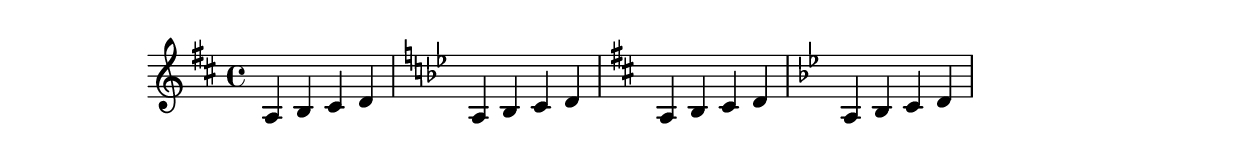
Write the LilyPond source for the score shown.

%% DO NOT EDIT this file manually; it is automatically
%% generated from LSR http://lsr.dsi.unimi.it
%% Make any changes in LSR itself, or in Documentation/snippets/new/ ,
%% and then run scripts/auxiliar/makelsr.py
%%
%% This file is in the public domain.
\version "2.14.0"

\header {
%% Translation of GIT committish: bbf8fd2b5a3ebf20a1fdc91613dc49045a53a270
  texidocit = "
Quando l'armatura di chiave cambia, vengono inseriti automaticamente i
segni di bequadro per annulare le alterazioni di precedenti armature.  Si
può evitare questo comportamento impostando su @code{f} (falso) la proprietà
@code{printKeyCancellation} nel contesto @code{Staff}.

"
  doctitleit = "Impedire l'inserimento dei segni di bequadro quando cambia l'armatura di chiave"

  lsrtags = "pitches"




%% Translation of GIT committish: 6977ddc9a3b63ea810eaecb864269c7d847ccf98
doctitlees = "Evitar que se impriman becuadros cuando cambia la armadura"

texidoces = "

Cuando cambia la armadura de la tonalidad, se imprimen becuadros
automáticamente para cancelar las alteraciones de las armaduras
anteriores.  Esto se puede evitar estableciendo al valor @qq{falso} la
propiedad @code{printKeyCancellation} del contexto @code{Staff}.

"


%% Translation of GIT committish: 0a868be38a775ecb1ef935b079000cebbc64de40
doctitlede = "Auflösungzeichen nicht setzen wenn die Tonart wechselt"

texidocde = "
Wenn die Tonart wechselt, werden automatisch Auflösungszeichen ausgegeben,
um Versetzungszeichen der vorherigen Tonart aufzulösen.  Das kann
verhindert werden, indem die @code{printKeyCancellation}-Eigenschaft
im @code{Staff}-Kontext auf \"false\" gesetzt wird.
"

%% Translation of GIT committish: 3b125956b08d27ef39cd48bfa3a2f1e1bb2ae8b4
  texidocfr = "
Après un changement de tonalité, un bécarre est imprimé pour annuler
toute altération précédente.  Ceci peut être supprimé en réglant à
@code{\"false\"} la propriété @code{printKeyCancellation} du contexte
@code{Staff}.

"
  doctitlefr = "Suppression des bécarres superflus après un changement de tonalité"

  texidoc = "
When the key signature changes, natural signs are automatically printed
to cancel any accidentals from previous key signatures.  This may be
prevented by setting to @code{f} the @code{printKeyCancellation}
property in the @code{Staff} context.

"
  doctitle = "Preventing natural signs from being printed when the key signature changes"
} % begin verbatim

\relative c' {
  \key d \major
  a4 b cis d
  \key g \minor
  a4 bes c d
  \set Staff.printKeyCancellation = ##f
  \key d \major
  a4 b cis d
  \key g \minor
  a4 bes c d
}

